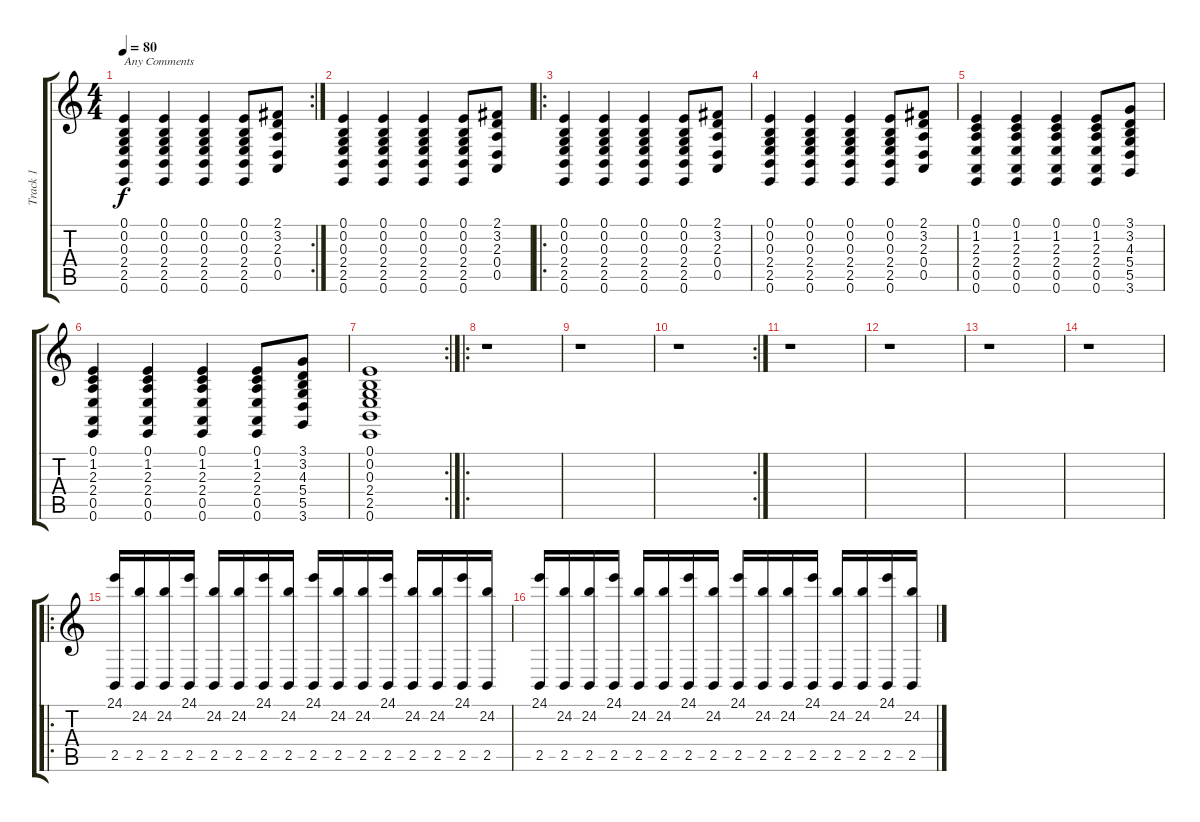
\track ("Track 1" "Track 1") {instrument electricgrandpiano}
\staff {score tabs}
\tuning (E4 B3 G3 D3 A2 E2) {hide}
\rc 2
\ts (4 4)
\tempo 80
\clef g2
\ks c
(0.1 0.2 0.3 2.4 2.5 0.6).4{txt "Any Comments" dy f instrument electricgrandpiano} (0.1 0.2 0.3 2.4 2.5 0.6).4 (0.1 0.2 0.3 2.4 2.5 0.6).4 (0.1 0.2 0.3 2.4 2.5 0.6).8 (2.1 3.2 2.3 0.4 0.5).8 |
(0.1 0.2 0.3 2.4 2.5 0.6).4 (0.1 0.2 0.3 2.4 2.5 0.6).4 (0.1 0.2 0.3 2.4 2.5 0.6).4 (0.1 0.2 0.3 2.4 2.5 0.6).8 (2.1 3.2 2.3 0.4 0.5).8 |
\ro
(0.1 0.2 0.3 2.4 2.5 0.6).4 (0.1 0.2 0.3 2.4 2.5 0.6).4 (0.1 0.2 0.3 2.4 2.5 0.6).4 (0.1 0.2 0.3 2.4 2.5 0.6).8 (2.1 3.2 2.3 0.4 0.5).8 |
(0.1 0.2 0.3 2.4 2.5 0.6).4 (0.1 0.2 0.3 2.4 2.5 0.6).4 (0.1 0.2 0.3 2.4 2.5 0.6).4 (0.1 0.2 0.3 2.4 2.5 0.6).8 (2.1 3.2 2.3 0.4 0.5).8 |
(0.1 1.2 2.3 2.4 0.5 0.6).4 (0.1 1.2 2.3 2.4 0.5 0.6).4 (0.1 1.2 2.3 2.4 0.5 0.6).4 (0.1 1.2 2.3 2.4 0.5 0.6).8 (3.1 3.2 4.3 5.4 5.5 3.6).8 |
(0.1 1.2 2.3 2.4 0.5 0.6).4 (0.1 1.2 2.3 2.4 0.5 0.6).4 (0.1 1.2 2.3 2.4 0.5 0.6).4 (0.1 1.2 2.3 2.4 0.5 0.6).8 (3.1 3.2 4.3 5.4 5.5 3.6).8 |
\rc 2
(0.1 0.2 0.3 2.4 2.5 0.6).1 |
\ro
r.1 |
r.1 |
\rc 2
r.1 |
r.1 |
r.1 |
r.1 |
r.1 |
\ro
(24.1 2.5).16{volume 16 instrument stringensemble1} (24.2 2.5).16 (24.2 2.5).16 (24.1 2.5).16 (24.2 2.5).16 (24.2 2.5).16 (24.1 2.5).16 (24.2 2.5).16 (24.1 2.5).16 (24.2 2.5).16 (24.2 2.5).16 (24.1 2.5).16 (24.2 2.5).16 (24.2 2.5).16 (24.1 2.5).16 (24.2 2.5).16 |
(24.1 2.5).16 (24.2 2.5).16 (24.2 2.5).16 (24.1 2.5).16 (24.2 2.5).16 (24.2 2.5).16 (24.1 2.5).16 (24.2 2.5).16 (24.1 2.5).16 (24.2 2.5).16 (24.2 2.5).16 (24.1 2.5).16 (24.2 2.5).16 (24.2 2.5).16 (24.1 2.5).16 (24.2 2.5).16
